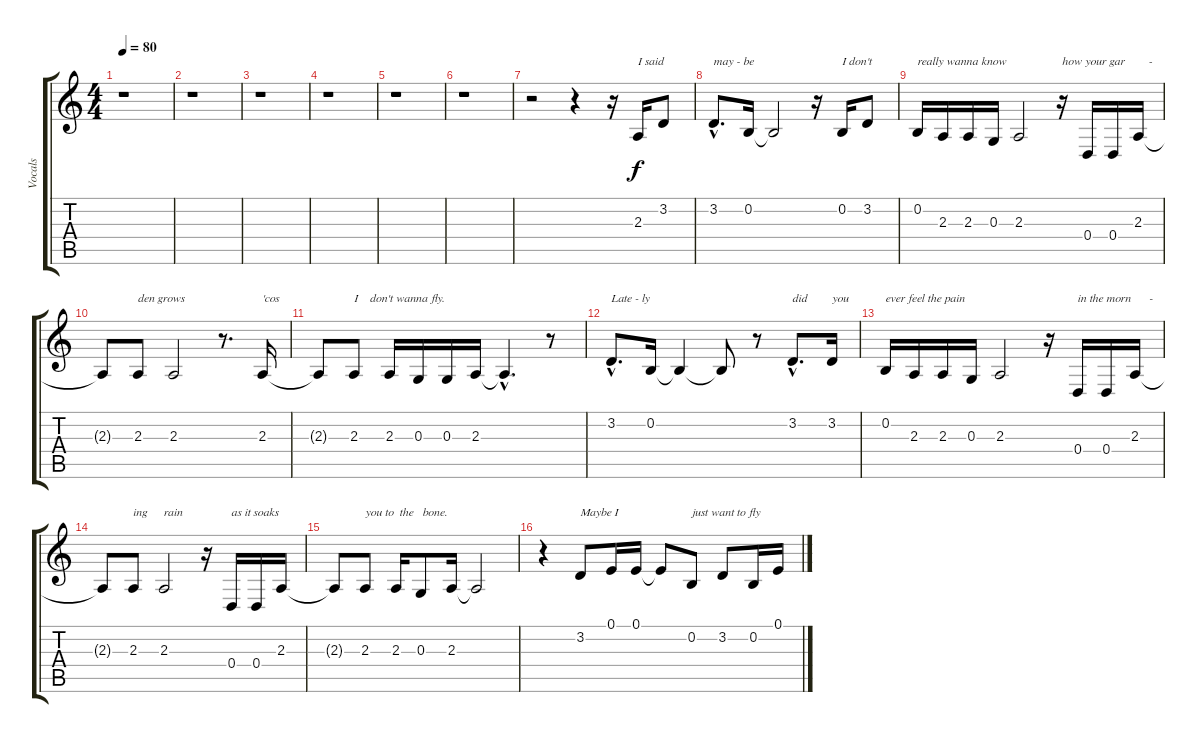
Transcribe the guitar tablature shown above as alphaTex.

\track ("Vocals" "Vocals") {instrument lead2sawtooth}
\staff {score tabs}
\tuning (E4 B3 G3 D3 A2 E2) {hide}
\ts (4 4)
\tempo 80
\clef g2
\ks c
r.1{dy f} |
r.1 |
r.1 |
r.1 |
r.1 |
r.1 |
r.2 r.4 r.16 2.3.16{txt "I said"} 3.2.8 |
3.2{hac}.8{d txt "may - be"} 0.2.16 0.2{t}.2 r.16 0.2.16{txt "I don't"} 3.2.8 |
0.2.16{txt "really wanna know"} 2.3.16 2.3.16 0.3.16 2.3.2 r.16{txt "how your gar        -"} 0.4.16 0.4.16 2.3.16 |
2.3{t}.8 2.3.8{txt "den grows"} 2.3.2 r.8{d} 2.3.16{txt "'cos"} |
2.3{t}.8 2.3.8{txt "I    don't wanna fly."} 2.3.16 0.3.16 0.3.16 2.3.16 2.3{hac t}.4{d} r.8 |
3.2{hac}.8{d txt "Late - ly"} 0.2.16 0.2{t}.4 0.2{t}.8 r.8 3.2{hac}.8{d txt "did"} 3.2.16{txt "you"} |
0.2.16{txt "ever feel the pain"} 2.3.16 2.3.16 0.3.16 2.3.2 r.16 0.4.16{txt "in the morn      -"} 0.4.16 2.3.16 |
2.3{t}.8 2.3.8{txt "ing"} 2.3.2{txt "rain"} r.16 0.4.16{txt "as it soaks"} 0.4.16 2.3.16 |
2.3{t}.8 2.3.8{txt "you to  the   bone."} 2.3.16 0.3.8 2.3.16 2.3{t}.2 |
r.4 3.2.8{txt "Maybe I"} 0.1.16 0.1.16 0.1{t}.8 0.2.8{txt "just want to fly"} 3.2.8 0.2.16 0.1.16
